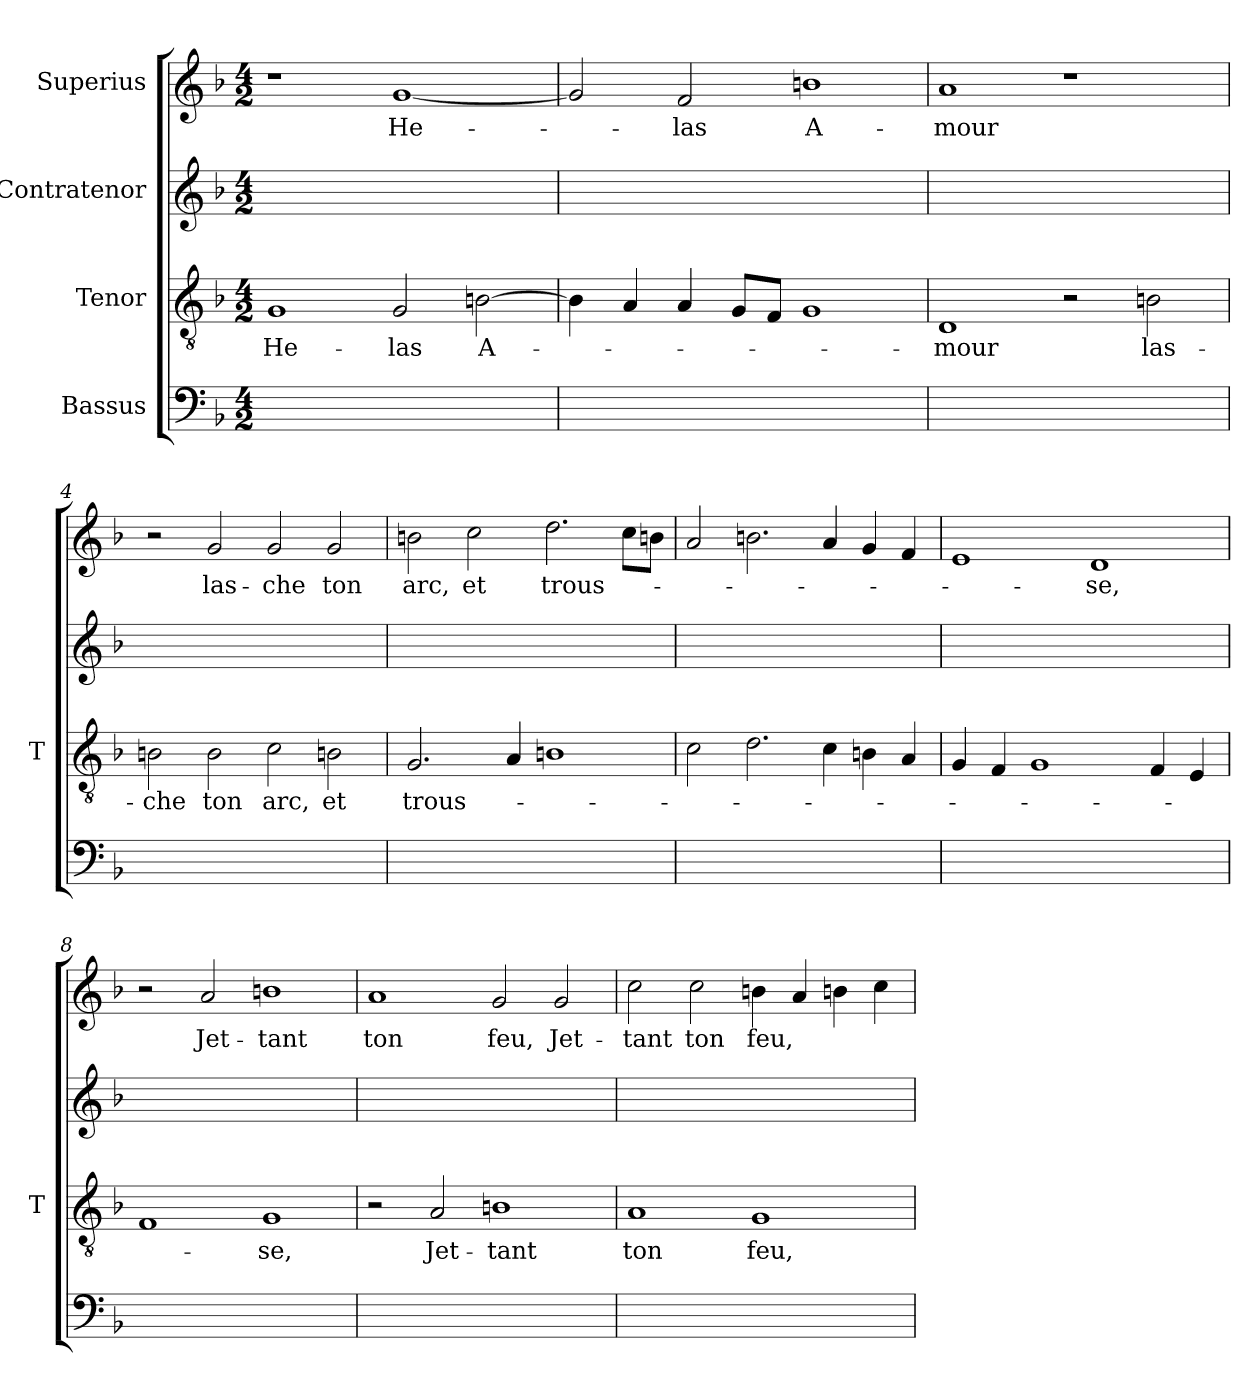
**kern	**kern	**text	**kern	**kern	**text
*part4	*part3	*part3	*part2	*part1	*part1
*staff4	*staff3	*staff3	*staff2	*staff1	*staff1
*I"Bassus	*I"Tenor	*	*I"Contratenor	*I"Superius	*
*	*I'T	*	*	*	*
*clefF4	*clefGv2	*	*clefG2	*clefG2	*
*k[b-]	*k[b-]	*	*k[b-]	*k[b-]	*
*M4/2	*M4/2	*	*M4/2	*M4/2	*
=1	=1	=1	=1	=1	=1
0ryy	1G	He-	0ryy	1r	.
.	2G	-las	.	[1g	He-
.	[2Bn	A-	.	.	.
=2	=2	=2	=2	=2	=2
0ryy	4B]	.	0ryy	2g]	.
.	4A	.	.	.	.
.	4A	.	.	2f	-las
.	8GL	.	.	.	.
.	8FJ	.	.	.	.
.	1G	.	.	1bn	A-
=3	=3	=3	=3	=3	=3
0ryy	1D	-mour	0ryy	1a	-mour
.	2r	.	.	1r	.
.	2Bn	las-	.	.	.
=4	=4	=4	=4	=4	=4
0ryy	2Bn	-che	0ryy	2r	.
.	2B	-ton	.	2g	las-
.	2c	-arc,	.	2g	-che
.	2Bn	-et	.	2g	-ton
=5	=5	=5	=5	=5	=5
0ryy	2.G	trous-	0ryy	2bn	-arc,
.	.	.	.	2cc	-et
.	4A	.	.	.	.
.	1Bn	.	.	2.dd	trous-
.	.	.	.	8ccL	.
.	.	.	.	8bnJ	.
=6	=6	=6	=6	=6	=6
0ryy	2c	.	0ryy	2a	.
.	2.d	.	.	2.bn	.
.	4c	.	.	4a	.
.	4Bn	.	.	4g	.
.	4A	.	.	4f	.
=7	=7	=7	=7	=7	=7
0ryy	4G	.	0ryy	1e	.
.	4F	.	.	.	.
.	1G	.	.	.	.
.	.	.	.	1d	-se,
.	4F	.	.	.	.
.	4E	.	.	.	.
=8	=8	=8	=8	=8	=8
0ryy	1F	.	0ryy	2r	.
.	.	.	.	2a	Jet-
.	1G	-se,	.	1bn	-tant
=9	=9	=9	=9	=9	=9
0ryy	2r	.	0ryy	1a	-ton
.	2A	Jet-	.	.	.
.	1Bn	-tant	.	2g	-feu,
.	.	.	.	2g	Jet-
=10	=10	=10	=10	=10	=10
0ryy	1A	-ton	0ryy	2cc	-tant
.	.	.	.	2cc	-ton
.	1G	-feu,	.	4bn	-feu,
.	.	.	.	4a	.
.	.	.	.	4bn	.
.	.	.	.	4cc	.
=	=	=	=	=	=
*-	*-	*-	*-	*-	*-
